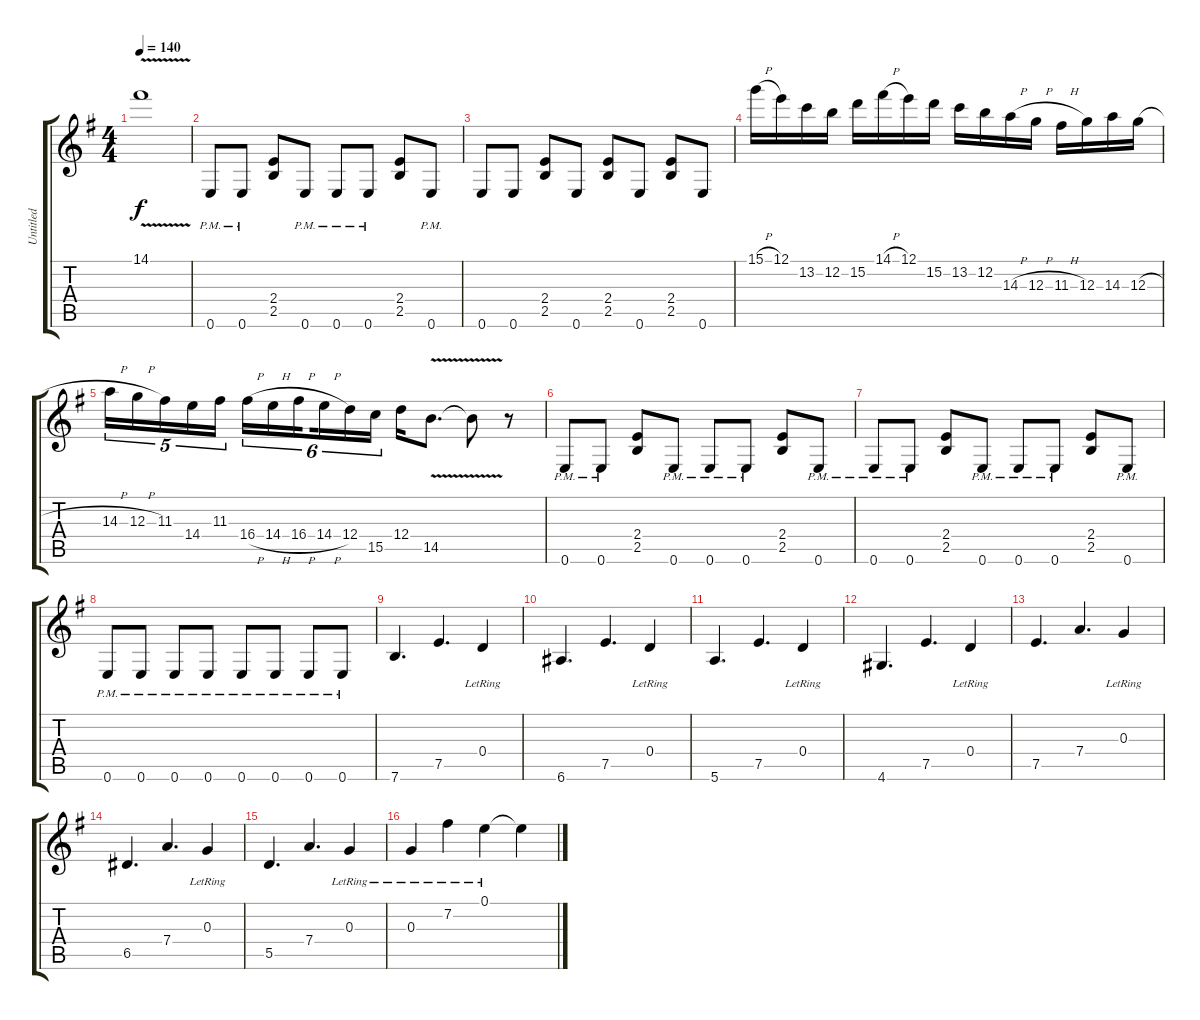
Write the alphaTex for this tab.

\track ("Untitled" "Untitled") {instrument distortionguitar}
\staff {score tabs}
\tuning (E4 B3 G3 D3 A2 E2) {hide}
\ts (4 4)
\tempo 140
\clef g2
\ks g
14.1{v}.1{dy f} |
0.6{pm}.8 0.6{pm}.8 (2.4 2.5).8 0.6{pm}.8 0.6{pm}.8 0.6{pm}.8 (2.4 2.5).8 0.6{pm}.8 |
0.6.8 0.6.8 (2.4 2.5).8 0.6.8 (2.4 2.5).8 0.6.8 (2.4 2.5).8 0.6.8 |
15.1{h}.16 12.1.16 13.2.16 12.2.16 15.2.16 14.1{h}.16 12.1.16 15.2.16 13.2.16 12.2.16 14.3{h}.16 12.3{h}.16 11.3{h}.16 12.3.16 14.3.16 12.3{h}.16 |
14.3{h}.16{tu (5 4)} 12.3{h}.16{tu (5 4)} 11.3.16{tu (5 4)} 14.4.16{tu (5 4)} 11.3.16{tu (5 4)} 16.4{h}.16{tu (6 4)} 14.4{h}.16{tu (6 4)} 16.4{h}.16{tu (6 4) beam splitsecondary} 14.4{h}.16{tu (6 4)} 12.4.16{tu (6 4)} 15.5.16{tu (6 4)} 12.4.16 14.5{v}.8{d} 14.5{v t}.8 r.8 |
0.6{pm}.8 0.6{pm}.8 (2.4 2.5).8 0.6{pm}.8 0.6{pm}.8 0.6{pm}.8 (2.4 2.5).8 0.6{pm}.8 |
0.6{pm}.8 0.6{pm}.8 (2.4 2.5).8 0.6{pm}.8 0.6{pm}.8 0.6{pm}.8 (2.4 2.5).8 0.6{pm}.8 |
0.6{pm}.8 0.6{pm}.8 0.6{pm}.8 0.6{pm}.8 0.6{pm}.8 0.6{pm}.8 0.6{pm}.8 0.6{pm}.8 |
7.6.4{d} 7.5.4{d} 0.4{lr}.4 |
6.6.4{d} 7.5.4{d} 0.4{lr}.4 |
5.6.4{d} 7.5.4{d} 0.4{lr}.4 |
4.6.4{d} 7.5.4{d} 0.4{lr}.4 |
7.5.4{d} 7.4.4{d} 0.3{lr}.4 |
6.5.4{d} 7.4.4{d} 0.3{lr}.4 |
5.5.4{d} 7.4.4{d} 0.3{lr}.4 |
0.3{lr}.4 7.2{lr}.4 0.1{lr}.4 0.1{t}.4
